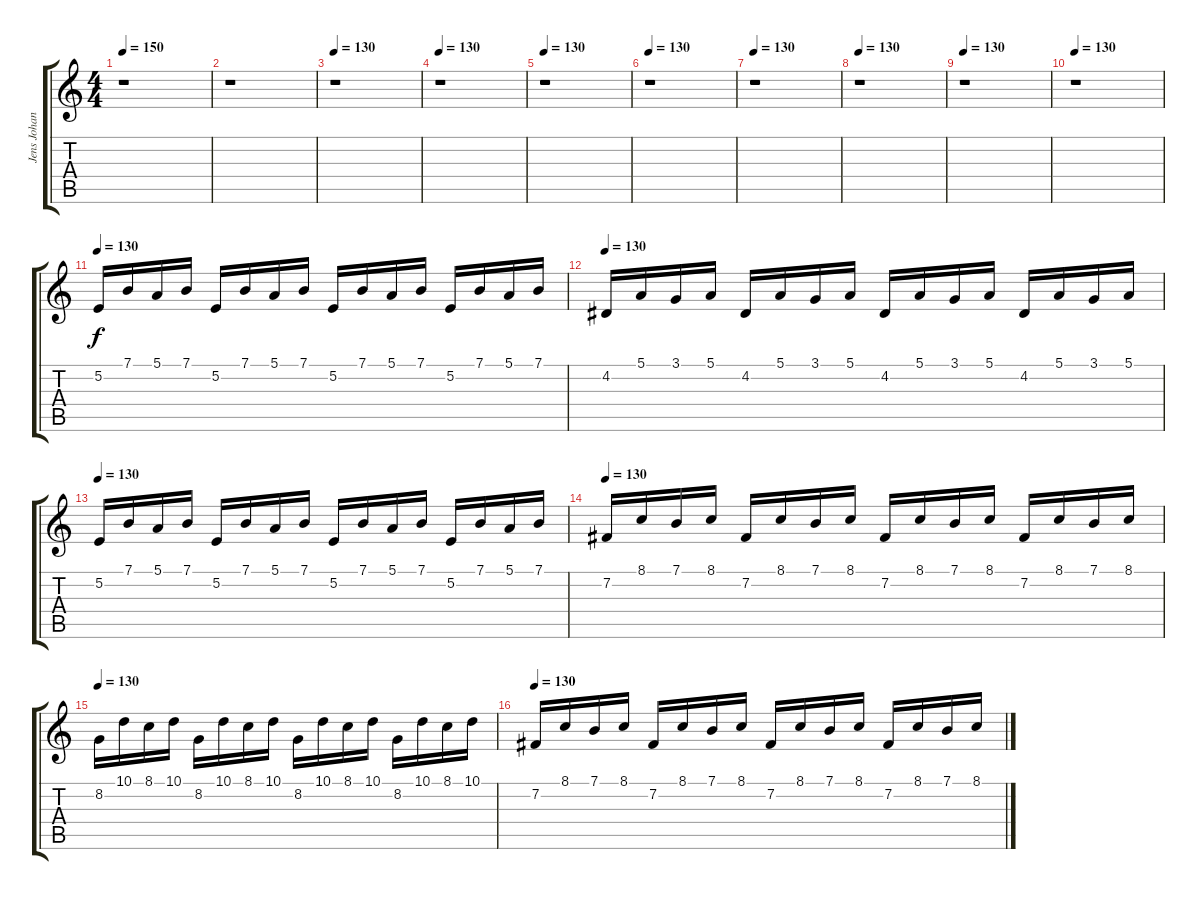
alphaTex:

\track ("Jens Johansson (Keyboards 1 Lead)" "Jens Johan") {instrument lead2sawtooth}
\staff {score tabs}
\tuning (E4 B3 G3 D3 A2 E2) {hide}
\ts (4 4)
\tempo 150
\clef g2
\ks c
r.1{dy f} |
r.1 |
\tempo 130
r.1 |
\tempo 130
r.1 |
\tempo 130
r.1 |
\tempo 130
r.1 |
\tempo 130
r.1 |
\tempo 130
r.1 |
\tempo 130
r.1 |
\tempo 130
r.1 |
\tempo 130
5.2.16 7.1.16 5.1.16 7.1.16 5.2.16 7.1.16 5.1.16 7.1.16 5.2.16 7.1.16 5.1.16 7.1.16 5.2.16 7.1.16 5.1.16 7.1.16 |
\tempo 130
4.2.16 5.1.16 3.1.16 5.1.16 4.2.16 5.1.16 3.1.16 5.1.16 4.2.16 5.1.16 3.1.16 5.1.16 4.2.16 5.1.16 3.1.16 5.1.16 |
\tempo 130
5.2.16 7.1.16 5.1.16 7.1.16 5.2.16 7.1.16 5.1.16 7.1.16 5.2.16 7.1.16 5.1.16 7.1.16 5.2.16 7.1.16 5.1.16 7.1.16 |
\tempo 130
7.2.16 8.1.16 7.1.16 8.1.16 7.2.16 8.1.16 7.1.16 8.1.16 7.2.16 8.1.16 7.1.16 8.1.16 7.2.16 8.1.16 7.1.16 8.1.16 |
\tempo 130
8.2.16 10.1.16 8.1.16 10.1.16 8.2.16 10.1.16 8.1.16 10.1.16 8.2.16 10.1.16 8.1.16 10.1.16 8.2.16 10.1.16 8.1.16 10.1.16 |
\tempo 130
7.2.16 8.1.16 7.1.16 8.1.16 7.2.16 8.1.16 7.1.16 8.1.16 7.2.16 8.1.16 7.1.16 8.1.16 7.2.16 8.1.16 7.1.16 8.1.16
